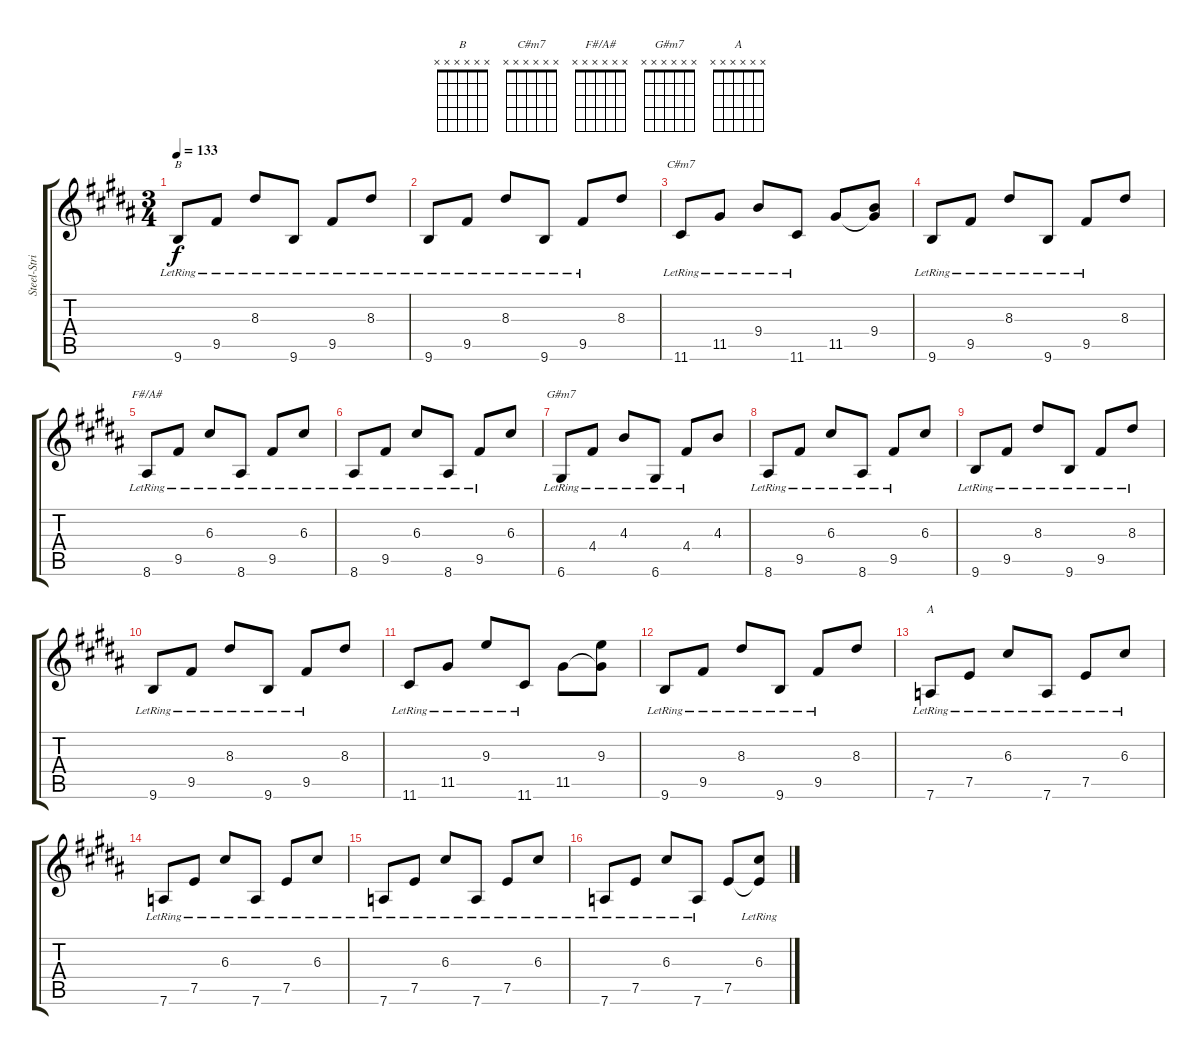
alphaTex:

\track ("Steel-Strined Acoustic" "Steel-Stri") {instrument acousticguitarsteel}
\staff {score tabs}
\tuning (E4 B3 G3 D3 A2 D2) {hide}
\chord ("B" x x x x x x)
\chord ("C#m7" x x x x x x)
\chord ("F#/A#" x x x x x x)
\chord ("G#m7" x x x x x x)
\chord ("A" x x x x x x)
\ts (3 4)
\tempo 133
\clef g2
\ks b
9.6{lr}.8{ch "B" dy f} 9.5{lr}.8 8.3{lr}.8 9.6{lr}.8 9.5{lr}.8 8.3{lr}.8 |
9.6{lr}.8 9.5{lr}.8 8.3{lr}.8 9.6{lr}.8 9.5{lr}.8 8.3.8 |
11.6{lr}.8{ch "C#m7"} 11.5{lr}.8 9.4{lr}.8 11.6{lr}.8 11.5.8 (9.4 11.5{t}).8 |
9.6{lr}.8 9.5{lr}.8 8.3{lr}.8 9.6{lr}.8 9.5{lr}.8 8.3.8 |
8.6{lr}.8{ch "F#/A#"} 9.5{lr}.8 6.3{lr}.8 8.6{lr}.8 9.5{lr}.8 6.3{lr}.8 |
8.6{lr}.8 9.5{lr}.8 6.3{lr}.8 8.6{lr}.8 9.5{lr}.8 6.3.8 |
6.6{lr}.8{ch "G#m7"} 4.4{lr}.8 4.3{lr}.8 6.6{lr}.8 4.4{lr}.8 4.3.8 |
8.6{lr}.8 9.5{lr}.8 6.3{lr}.8 8.6{lr}.8 9.5{lr}.8 6.3.8 |
9.6{lr}.8 9.5{lr}.8 8.3{lr}.8 9.6{lr}.8 9.5{lr}.8 8.3{lr}.8 |
9.6{lr}.8 9.5{lr}.8 8.3{lr}.8 9.6{lr}.8 9.5{lr}.8 8.3.8 |
11.6{lr}.8 11.5{lr}.8 9.3{lr}.8 11.6{lr}.8 11.5.8 (9.3 11.5{t}).8 |
9.6{lr}.8 9.5{lr}.8 8.3{lr}.8 9.6{lr}.8 9.5{lr}.8 8.3.8 |
7.6{lr}.8{ch "A"} 7.5{lr}.8 6.3{lr}.8 7.6{lr}.8 7.5{lr}.8 6.3{lr}.8 |
7.6{lr}.8 7.5{lr}.8 6.3{lr}.8 7.6{lr}.8 7.5{lr}.8 6.3{lr}.8 |
7.6{lr}.8 7.5{lr}.8 6.3{lr}.8 7.6{lr}.8 7.5{lr}.8 6.3{lr}.8 |
7.6{lr}.8 7.5{lr}.8 6.3{lr}.8 7.6{lr}.8 7.5.8 (6.3{lr} 7.5{t}).8
